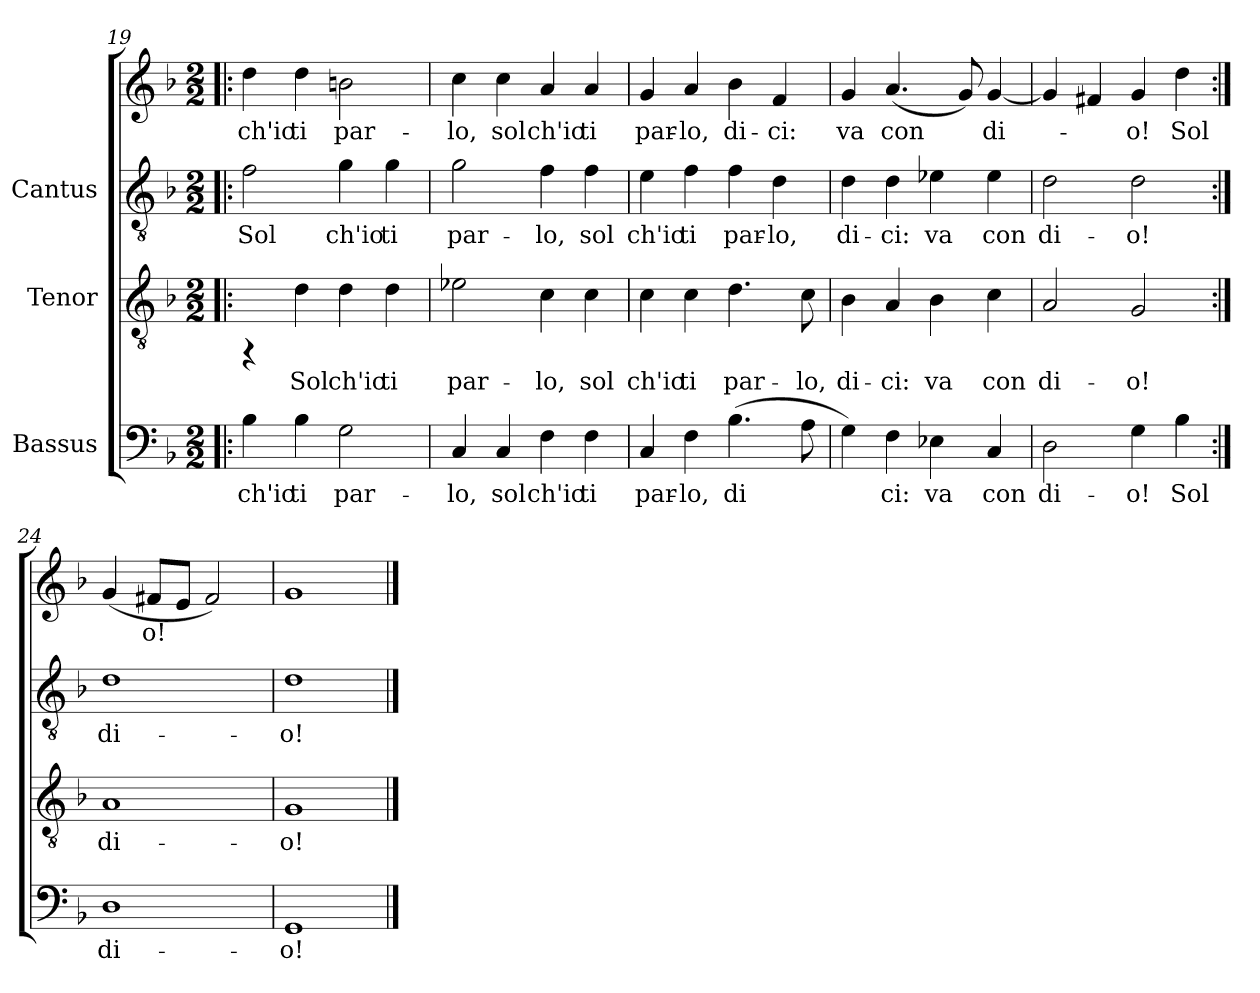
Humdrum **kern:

**kern	**text	**kern	**text	**kern	**text	**kern	**text
*part3	*part3	*part2	*part2	*part1	*part1	*part1	*part1
*staff4	*staff4	*staff3	*staff3	*staff2	*staff2	*staff1	*staff1
*I"Bassus	*	*I"Tenor	*	*I"Cantus	*	*	*
*clefF4	*	*clefGv2	*	*clefGv2	*	*clefG2	*
*k[b-]	*	*k[b-]	*	*k[b-]	*	*k[b-]	*
*F:	*	*F:	*	*F:	*	*F:	*
*M2/2	*	*M2/2	*	*M2/2	*	*M2/2	*
=19!|:	=19!|:	=19!|:	=19!|:	=19!|:	=19!|:	=19!|:	=19!|:
!	!LO:LY:b:cj	!	!	!	!LO:LY:b:cj	!	!LO:LY:b:cj
4B-\	ch'io	4rFF	.	2f\	-Sol	4dd\	ch'io
!	!LO:LY:b:cj	!	!LO:LY:b:cj	!	!	!	!LO:LY:b:cj
4B-\	ti	4d\	Sol	.	.	4dd\	ti
!	!LO:LY:b:cj	!	!LO:LY:b:cj	!	!LO:LY:b:cj	!	!LO:LY:b:cj
2G\	par-	4d\	ch'io	4g\	ch'io	2bn\	par-
!	!	!	!LO:LY:b:cj	!	!LO:LY:b:cj	!	!
.	.	4d\	ti	4g\	ti	.	.
=20	=20	=20	=20	=20	=20	=20	=20
!	!LO:LY:b:cj	!	!LO:LY:b:cj	!	!LO:LY:b:cj	!	!LO:LY:b:cj
4C/	-lo,	2e-X\	par-	2g\	par-	4cc\	lo,
!	!LO:LY:b:cj	!	!	!	!	!	!LO:LY:b:cj
4C/	sol	.	.	.	.	4cc\	sol
!	!LO:LY:b:cj	!	!LO:LY:b:cj	!	!LO:LY:b:cj	!	!LO:LY:b:cj
4F\	ch'io	4c\	-lo,	4f\	-lo,	4a/	ch'io
!	!LO:LY:b:cj	!	!LO:LY:b:cj	!	!LO:LY:b:cj	!	!LO:LY:b:cj
4F\	ti	4c\	sol	4f\	sol	4a/	ti
=21	=21	=21	=21	=21	=21	=21	=21
!	!LO:LY:b:cj	!	!LO:LY:b:cj	!	!LO:LY:b:cj	!	!LO:LY:b:cj
4C/	par-	4c\	ch'io	4e\	ch'io	4g/	par-
!	!LO:LY:b:cj	!	!LO:LY:b:cj	!	!LO:LY:b:cj	!	!LO:LY:b:cj
4F\	-lo,	4c\	ti	4f\	ti	4a/	-lo,
!	!LO:LY:b:cj	!	!LO:LY:b:cj	!	!LO:LY:b:cj	!	!LO:LY:b:cj
(>4.B-\	di-	4.d\	par-	4f\	par-	4b-\	di-
!	!	!	!	!	!LO:LY:b:cj	!	!LO:LY:b:cj
.	.	.	.	4d\	-lo,	4f/	-ci:
!	!LO:LY:b:cj	!	!LO:LY:b:cj	!	!	!	!
8A\	--	8c\	-lo,	.	.	.	.
!!LO:PB:g=z
=22	=22	=22	=22	=22	=22	=22	=22
!	!LO:LY:b:cj	!	!LO:LY:b:cj	!	!LO:LY:b:cj	!	!LO:LY:b:cj
4G\)	-	4B-\	di-	4d\	-di-	4g/	va
!	!LO:LY:b:cj	!	!LO:LY:b:cj	!	!LO:LY:b:cj	!	!LO:LY:b:cj
4F\	ci:	4A/	-ci:	4d\	-ci:	(<4.a/	con
!	!LO:LY:b:cj	!	!LO:LY:b:cj	!	!LO:LY:b:cj	!	!
4E-X\	va	4B-\	va	4e-X\	va	.	.
!	!	!	!	!	!	!	!LO:LY:b:cj
.	.	.	.	.	.	8g/)	.
!	!LO:LY:b:cj	!	!LO:LY:b:cj	!	!LO:LY:b:cj	!	!LO:LY:b:cj
4C/	con	4c\	con	4e-\	con	[<4g/	di-
=23	=23	=23	=23	=23	=23	=23	=23
!	!LO:LY:b:cj	!	!LO:LY:b:cj	!	!LO:LY:b:cj	!	!LO:LY:b:cj
2D\	di-	2A/	di-	2d\	di-	4g/]	.
!	!	!	!	!	!	!	!LO:LY:b:cj
.	.	.	.	.	.	4f#X/	.
!	!LO:LY:b:cj	!	!LO:LY:b:cj	!	!LO:LY:b:cj	!	!LO:LY:b:cj
4G\	-o!	2G/	-o!	2d\	-o!	4g/	o!
!	!LO:LY:b:cj	!	!	!	!	!	!LO:LY:b:cj
4B-\	Sol	.	.	.	.	4dd\	Sol
=24:|!	=24:|!	=24:|!	=24:|!	=24:|!	=24:|!	=24:|!	=24:|!
!	!LO:LY:b:cj	!	!LO:LY:b:cj	!	!LO:LY:b:cj	!	!LO:LY:b:cj
1D	di-	1A	di-	1d	di-	(<4g/	-
!	!	!	!	!	!	!	!LO:LY:b:cj
.	.	.	.	.	.	8f#X/L	-o!
!	!	!	!	!	!	!	!LO:LY:b:cj
.	.	.	.	.	.	8e/J	.
!	!	!	!	!	!	!	!LO:LY:b:cj
.	.	.	.	.	.	2f#/)	.
=25	=25	=25	=25	=25	=25	=25	=25
!	!LO:LY:b:cj	!	!LO:LY:b:cj	!	!LO:LY:b:cj	!	!
1GG	-o!	1G	-o!	1d	-o!	1g	.
==	==	==	==	==	==	==	==
*-	*-	*-	*-	*-	*-	*-	*-
